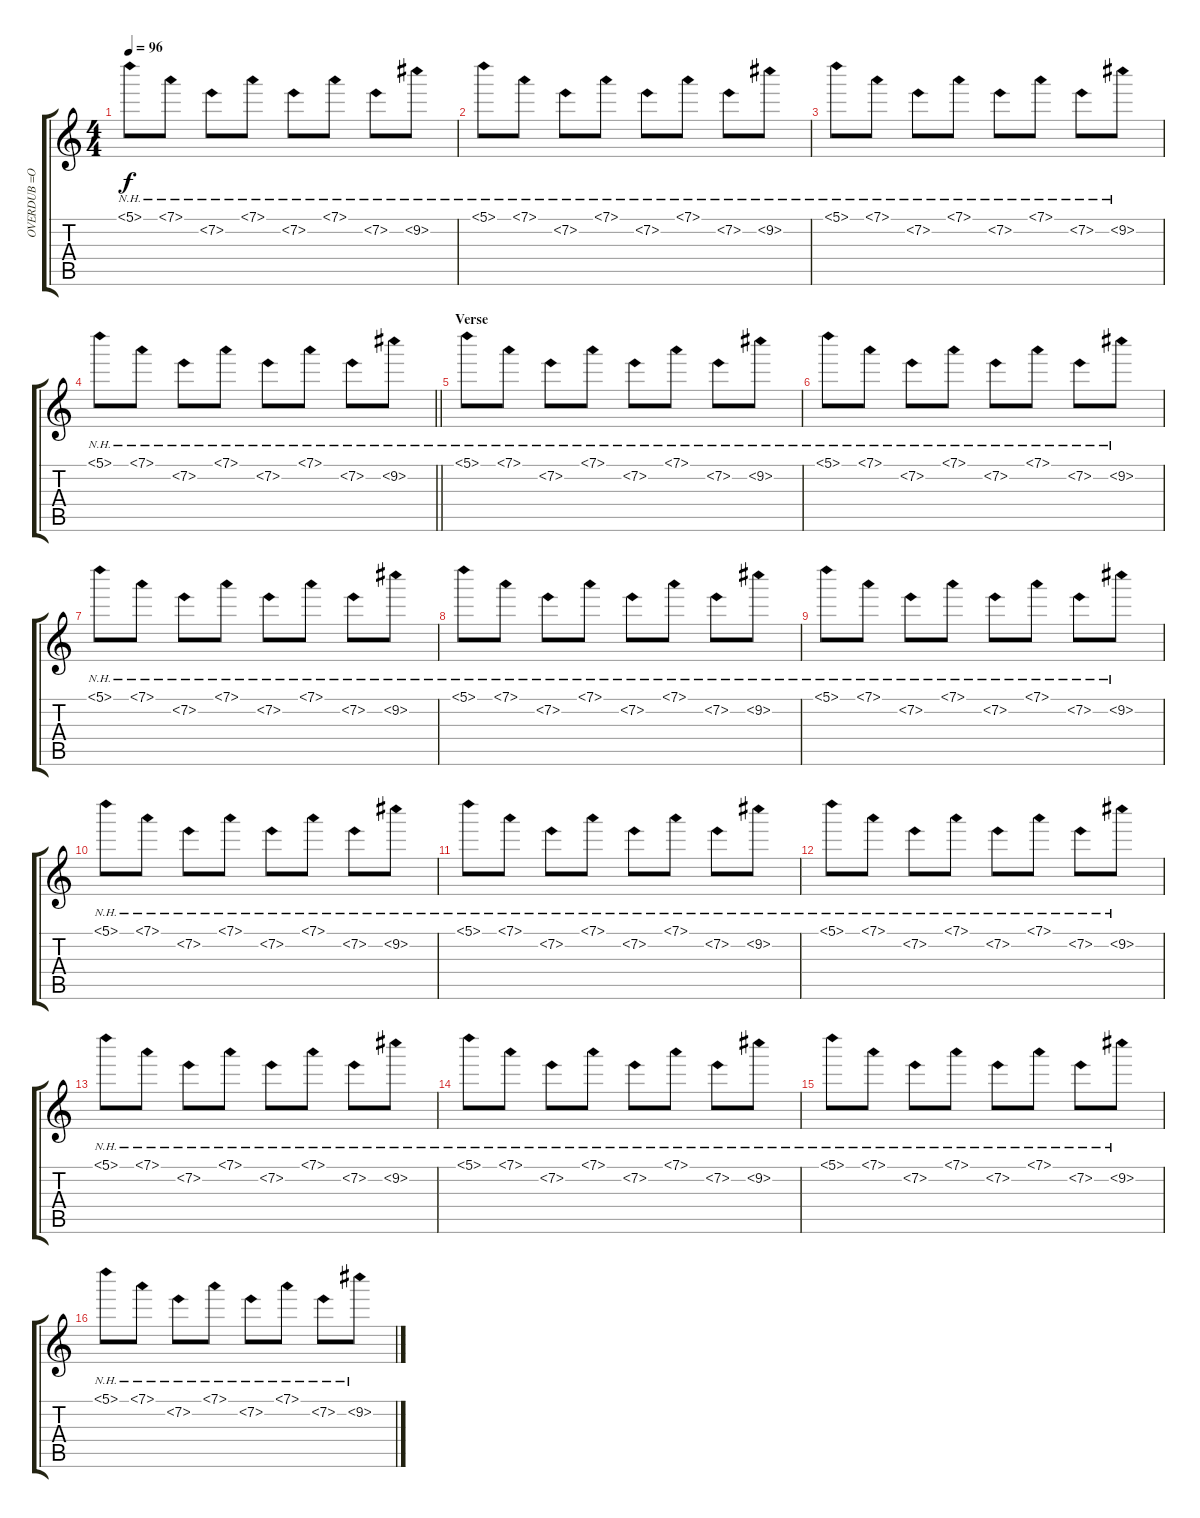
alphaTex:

\track ("OVERDUB =O" "OVERDUB =O") {instrument distortionguitar}
\staff {score tabs}
\tuning (D4 A3 F3 C3 G2 D2) {hide}
\ts (4 4)
\tempo 96
\clef g2
\ks c
5.1{nh}.8{dy f} 7.1{nh}.8 7.2{nh}.8 7.1{nh}.8 7.2{nh}.8 7.1{nh}.8 7.2{nh}.8 9.2{nh}.8 |
5.1{nh}.8 7.1{nh}.8 7.2{nh}.8 7.1{nh}.8 7.2{nh}.8 7.1{nh}.8 7.2{nh}.8 9.2{nh}.8 |
5.1{nh}.8 7.1{nh}.8 7.2{nh}.8 7.1{nh}.8 7.2{nh}.8 7.1{nh}.8 7.2{nh}.8 9.2{nh}.8 |
\barLineRight lightlight
5.1{nh}.8 7.1{nh}.8 7.2{nh}.8 7.1{nh}.8 7.2{nh}.8 7.1{nh}.8 7.2{nh}.8 9.2{nh}.8 |
\section ("" "Verse")
5.1{nh}.8 7.1{nh}.8 7.2{nh}.8 7.1{nh}.8 7.2{nh}.8 7.1{nh}.8 7.2{nh}.8 9.2{nh}.8 |
5.1{nh}.8 7.1{nh}.8 7.2{nh}.8 7.1{nh}.8 7.2{nh}.8 7.1{nh}.8 7.2{nh}.8 9.2{nh}.8 |
5.1{nh}.8 7.1{nh}.8 7.2{nh}.8 7.1{nh}.8 7.2{nh}.8 7.1{nh}.8 7.2{nh}.8 9.2{nh}.8 |
5.1{nh}.8 7.1{nh}.8 7.2{nh}.8 7.1{nh}.8 7.2{nh}.8 7.1{nh}.8 7.2{nh}.8 9.2{nh}.8 |
5.1{nh}.8 7.1{nh}.8 7.2{nh}.8 7.1{nh}.8 7.2{nh}.8 7.1{nh}.8 7.2{nh}.8 9.2{nh}.8 |
5.1{nh}.8 7.1{nh}.8 7.2{nh}.8 7.1{nh}.8 7.2{nh}.8 7.1{nh}.8 7.2{nh}.8 9.2{nh}.8 |
5.1{nh}.8 7.1{nh}.8 7.2{nh}.8 7.1{nh}.8 7.2{nh}.8 7.1{nh}.8 7.2{nh}.8 9.2{nh}.8 |
5.1{nh}.8 7.1{nh}.8 7.2{nh}.8 7.1{nh}.8 7.2{nh}.8 7.1{nh}.8 7.2{nh}.8 9.2{nh}.8 |
5.1{nh}.8 7.1{nh}.8 7.2{nh}.8 7.1{nh}.8 7.2{nh}.8 7.1{nh}.8 7.2{nh}.8 9.2{nh}.8 |
5.1{nh}.8 7.1{nh}.8 7.2{nh}.8 7.1{nh}.8 7.2{nh}.8 7.1{nh}.8 7.2{nh}.8 9.2{nh}.8 |
5.1{nh}.8 7.1{nh}.8 7.2{nh}.8 7.1{nh}.8 7.2{nh}.8 7.1{nh}.8 7.2{nh}.8 9.2{nh}.8 |
5.1{nh}.8 7.1{nh}.8 7.2{nh}.8 7.1{nh}.8 7.2{nh}.8 7.1{nh}.8 7.2{nh}.8 9.2{nh}.8
